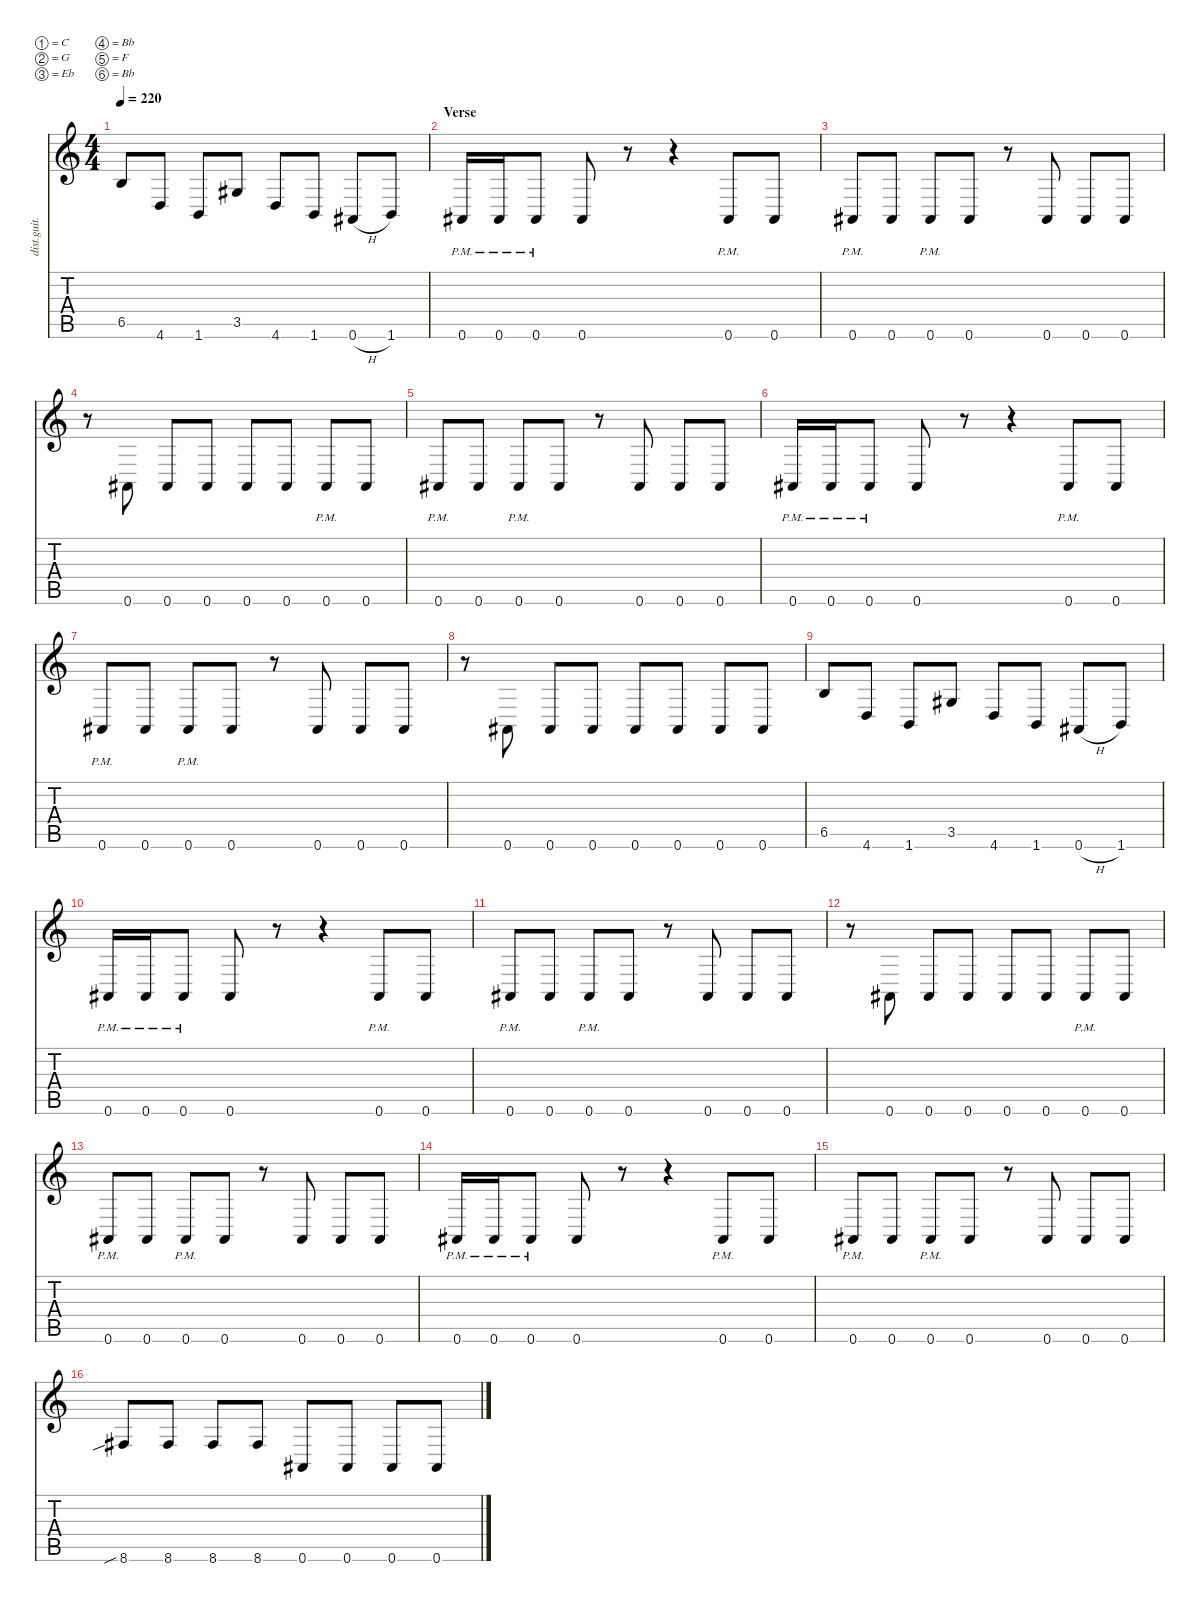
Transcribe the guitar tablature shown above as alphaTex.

\defaultSystemsLayout 4
\hideDynamics
\bracketExtendMode nobrackets
\otherSystemsTrackNameOrientation horizontal
\track ("Guitar R" "dist.guit.") {instrument overdrivenguitar}
\staff {score tabs}
\tuning (C4 G3 Eb3 Bb2 F2 Bb1)
\ts (4 4)
\tempo 220
\clef g2
\ks c
6.5.8{dy mf beam Up} 4.6.8{beam Up} 1.6.8{beam Up} 3.5{acc #}.8{beam Up} 4.6.8{beam Up} 1.6.8{beam Up} 0.6{h acc #}.8{beam Up} 1.6.8{beam Up} |
\section ("" "Verse")
0.6{pm acc #}.16{beam Up} 0.6{pm acc #}.16{beam Up} 0.6{pm acc #}.8{beam Up} 0.6{acc #}.8{beam Up} r.8{beam Up} r.4{beam Up} 0.6{pm acc #}.8{beam Up} 0.6{acc #}.8{beam Up} |
0.6{pm acc #}.8{beam Up} 0.6{acc #}.8{beam Up} 0.6{pm acc #}.8{beam Up} 0.6{acc #}.8{beam Up} r.8{beam Up} 0.6{acc #}.8{beam Up} 0.6{acc #}.8{beam Up} 0.6{acc #}.8{beam Up} |
r.8{beam Down} 0.6{acc #}.8{beam Up} 0.6{acc #}.8{beam Up} 0.6{acc #}.8{beam Up} 0.6{acc #}.8{beam Up} 0.6{acc #}.8{beam Up} 0.6{pm acc #}.8{beam Up} 0.6{acc #}.8{beam Up} |
0.6{pm acc #}.8{beam Up} 0.6{acc #}.8{beam Up} 0.6{pm acc #}.8{beam Up} 0.6{acc #}.8{beam Up} r.8{beam Up} 0.6{acc #}.8{beam Up} 0.6{acc #}.8{beam Up} 0.6{acc #}.8{beam Up} |
0.6{pm acc #}.16{beam Up} 0.6{pm acc #}.16{beam Up} 0.6{pm acc #}.8{beam Up} 0.6{acc #}.8{beam Up} r.8{beam Up} r.4{beam Up} 0.6{pm acc #}.8{beam Up} 0.6{acc #}.8{beam Up} |
0.6{pm acc #}.8{beam Up} 0.6{acc #}.8{beam Up} 0.6{pm acc #}.8{beam Up} 0.6{acc #}.8{beam Up} r.8{beam Up} 0.6{acc #}.8{beam Up} 0.6{acc #}.8{beam Up} 0.6{acc #}.8{beam Up} |
r.8{beam Down} 0.6{acc #}.8{beam Up} 0.6{acc #}.8{beam Up} 0.6{acc #}.8{beam Up} 0.6{acc #}.8{beam Up} 0.6{acc #}.8{beam Up} 0.6{acc #}.8{beam Up} 0.6{acc #}.8{beam Up} |
6.5.8{beam Up} 4.6.8{beam Up} 1.6.8{beam Up} 3.5{acc #}.8{beam Up} 4.6.8{beam Up} 1.6.8{beam Up} 0.6{h acc #}.8{beam Up} 1.6.8{beam Up} |
0.6{pm acc #}.16{beam Up} 0.6{pm acc #}.16{beam Up} 0.6{pm acc #}.8{beam Up} 0.6{acc #}.8{beam Up} r.8{beam Up} r.4{beam Up} 0.6{pm acc #}.8{beam Up} 0.6{acc #}.8{beam Up} |
0.6{pm acc #}.8{beam Up} 0.6{acc #}.8{beam Up} 0.6{pm acc #}.8{beam Up} 0.6{acc #}.8{beam Up} r.8{beam Up} 0.6{acc #}.8{beam Up} 0.6{acc #}.8{beam Up} 0.6{acc #}.8{beam Up} |
r.8{beam Down} 0.6{acc #}.8{beam Up} 0.6{acc #}.8{beam Up} 0.6{acc #}.8{beam Up} 0.6{acc #}.8{beam Up} 0.6{acc #}.8{beam Up} 0.6{pm acc #}.8{beam Up} 0.6{acc #}.8{beam Up} |
0.6{pm acc #}.8{beam Up} 0.6{acc #}.8{beam Up} 0.6{pm acc #}.8{beam Up} 0.6{acc #}.8{beam Up} r.8{beam Up} 0.6{acc #}.8{beam Up} 0.6{acc #}.8{beam Up} 0.6{acc #}.8{beam Up} |
0.6{pm acc #}.16{beam Up} 0.6{pm acc #}.16{beam Up} 0.6{pm acc #}.8{beam Up} 0.6{acc #}.8{beam Up} r.8{beam Up} r.4{beam Up} 0.6{pm acc #}.8{beam Up} 0.6{acc #}.8{beam Up} |
0.6{pm acc #}.8{beam Up} 0.6{acc #}.8{beam Up} 0.6{pm acc #}.8{beam Up} 0.6{acc #}.8{beam Up} r.8{beam Up} 0.6{acc #}.8{beam Up} 0.6{acc #}.8{beam Up} 0.6{acc #}.8{beam Up} |
8.6{sib acc #}.8{beam Up} 8.6{acc #}.8{beam Up} 8.6{acc #}.8{beam Up} 8.6{acc #}.8{beam Up} 0.6{acc #}.8{beam Up} 0.6{acc #}.8{beam Up} 0.6{acc #}.8{beam Up} 0.6{acc #}.8{beam Up}
